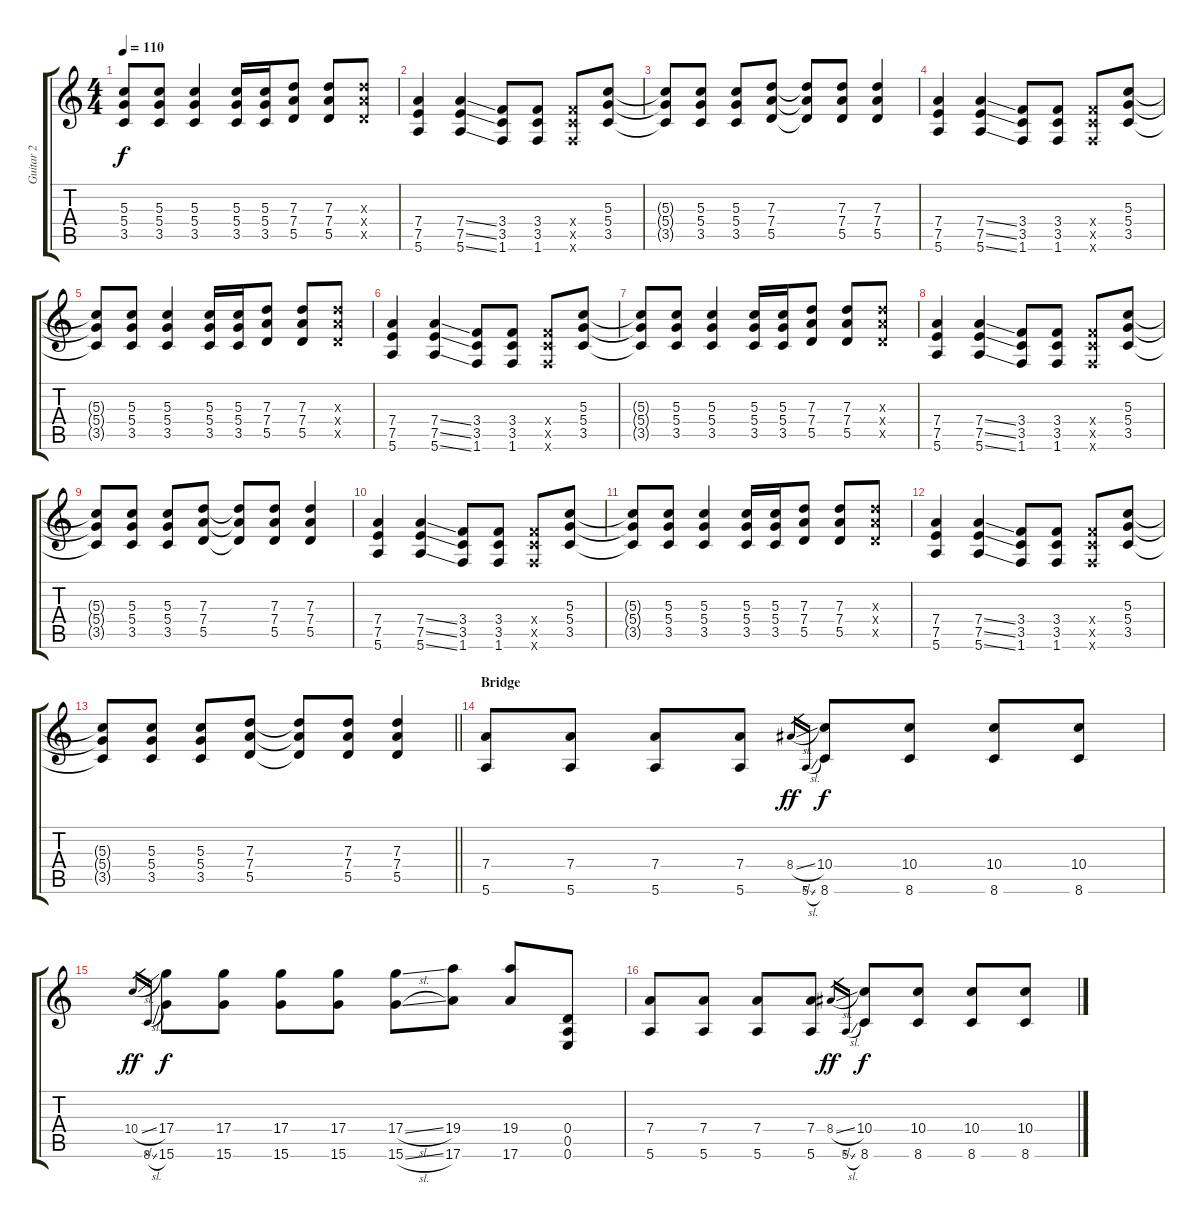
\track ("Guitar 2" "Guitar 2") {instrument distortionguitar}
\staff {score tabs}
\tuning (E4 B3 G3 D3 A2 E2) {hide}
\ts (4 4)
\tempo 110
\clef g2
\ks c
(5.3{t} 5.4{t} 3.5{t}).8{dy f} (5.3 5.4 3.5).8 (5.3 5.4 3.5).4 (5.3 5.4 3.5).16 (5.3 5.4 3.5).16 (7.3 7.4 5.5).8 (7.3 7.4 5.5).8 (7.3{x} 7.4{x} 5.5{x}).8 |
(7.4 7.5 5.6).4 (7.4{ss} 7.5{ss} 5.6{ss}).4 (3.4 3.5 1.6).8 (3.4 3.5 1.6).8 (3.4{x} 3.5{x} 1.6{x}).8 (5.3 5.4 3.5).8 |
(5.3{t} 5.4{t} 3.5{t}).8 (5.3 5.4 3.5).8 (5.3 5.4 3.5).8 (7.3 7.4 5.5).8 (7.3{t} 7.4{t} 5.5{t}).8 (7.3 7.4 5.5).8 (7.3 7.4 5.5).4 |
(7.4 7.5 5.6).4 (7.4{ss} 7.5{ss} 5.6{ss}).4 (3.4 3.5 1.6).8 (3.4 3.5 1.6).8 (3.4{x} 3.5{x} 1.6{x}).8 (5.3 5.4 3.5).8 |
(5.3{t} 5.4{t} 3.5{t}).8 (5.3 5.4 3.5).8 (5.3 5.4 3.5).4 (5.3 5.4 3.5).16 (5.3 5.4 3.5).16 (7.3 7.4 5.5).8 (7.3 7.4 5.5).8 (7.3{x} 7.4{x} 5.5{x}).8 |
(7.4 7.5 5.6).4 (7.4{ss} 7.5{ss} 5.6{ss}).4 (3.4 3.5 1.6).8 (3.4 3.5 1.6).8 (3.4{x} 3.5{x} 1.6{x}).8 (5.3 5.4 3.5).8 |
(5.3{t} 5.4{t} 3.5{t}).8 (5.3 5.4 3.5).8 (5.3 5.4 3.5).4 (5.3 5.4 3.5).16 (5.3 5.4 3.5).16 (7.3 7.4 5.5).8 (7.3 7.4 5.5).8 (7.3{x} 7.4{x} 5.5{x}).8 |
(7.4 7.5 5.6).4 (7.4{ss} 7.5{ss} 5.6{ss}).4 (3.4 3.5 1.6).8 (3.4 3.5 1.6).8 (3.4{x} 3.5{x} 1.6{x}).8 (5.3 5.4 3.5).8 |
(5.3{t} 5.4{t} 3.5{t}).8 (5.3 5.4 3.5).8 (5.3 5.4 3.5).8 (7.3 7.4 5.5).8 (7.3{t} 7.4{t} 5.5{t}).8 (7.3 7.4 5.5).8 (7.3 7.4 5.5).4 |
(7.4 7.5 5.6).4 (7.4{ss} 7.5{ss} 5.6{ss}).4 (3.4 3.5 1.6).8 (3.4 3.5 1.6).8 (3.4{x} 3.5{x} 1.6{x}).8 (5.3 5.4 3.5).8 |
(5.3{t} 5.4{t} 3.5{t}).8 (5.3 5.4 3.5).8 (5.3 5.4 3.5).4 (5.3 5.4 3.5).16 (5.3 5.4 3.5).16 (7.3 7.4 5.5).8 (7.3 7.4 5.5).8 (7.3{x} 7.4{x} 5.5{x}).8 |
(7.4 7.5 5.6).4 (7.4{ss} 7.5{ss} 5.6{ss}).4 (3.4 3.5 1.6).8 (3.4 3.5 1.6).8 (3.4{x} 3.5{x} 1.6{x}).8 (5.3 5.4 3.5).8 |
\barLineRight lightlight
(5.3{t} 5.4{t} 3.5{t}).8 (5.3 5.4 3.5).8 (5.3 5.4 3.5).8 (7.3 7.4 5.5).8 (7.3{t} 7.4{t} 5.5{t}).8 (7.3 7.4 5.5).8 (7.3 7.4 5.5).4 |
\section ("" "Bridge")
(7.4 5.6).8{volume 9} (7.4 5.6).8 (7.4 5.6).8 (7.4 5.6).8 8.4{sl}.16{gr dy ff} 5.6{sl}.16{gr} (10.4 8.6).8{dy f} (10.4 8.6).8 (10.4 8.6).8 (10.4 8.6).8 |
10.4{sl}.16{gr dy ff} 8.6{sl}.16{gr} (17.4 15.6).8{dy f} (17.4 15.6).8 (17.4 15.6).8 (17.4 15.6).8 (17.4{sl} 15.6{sl}).8 (19.4 17.6).8 (19.4 17.6).8 (0.4 0.5 0.6).8 |
(7.4 5.6).8 (7.4 5.6).8 (7.4 5.6).8 (7.4 5.6).8 8.4{sl}.16{gr dy ff} 5.6{sl}.16{gr} (10.4 8.6).8{dy f} (10.4 8.6).8 (10.4 8.6).8 (10.4 8.6).8
